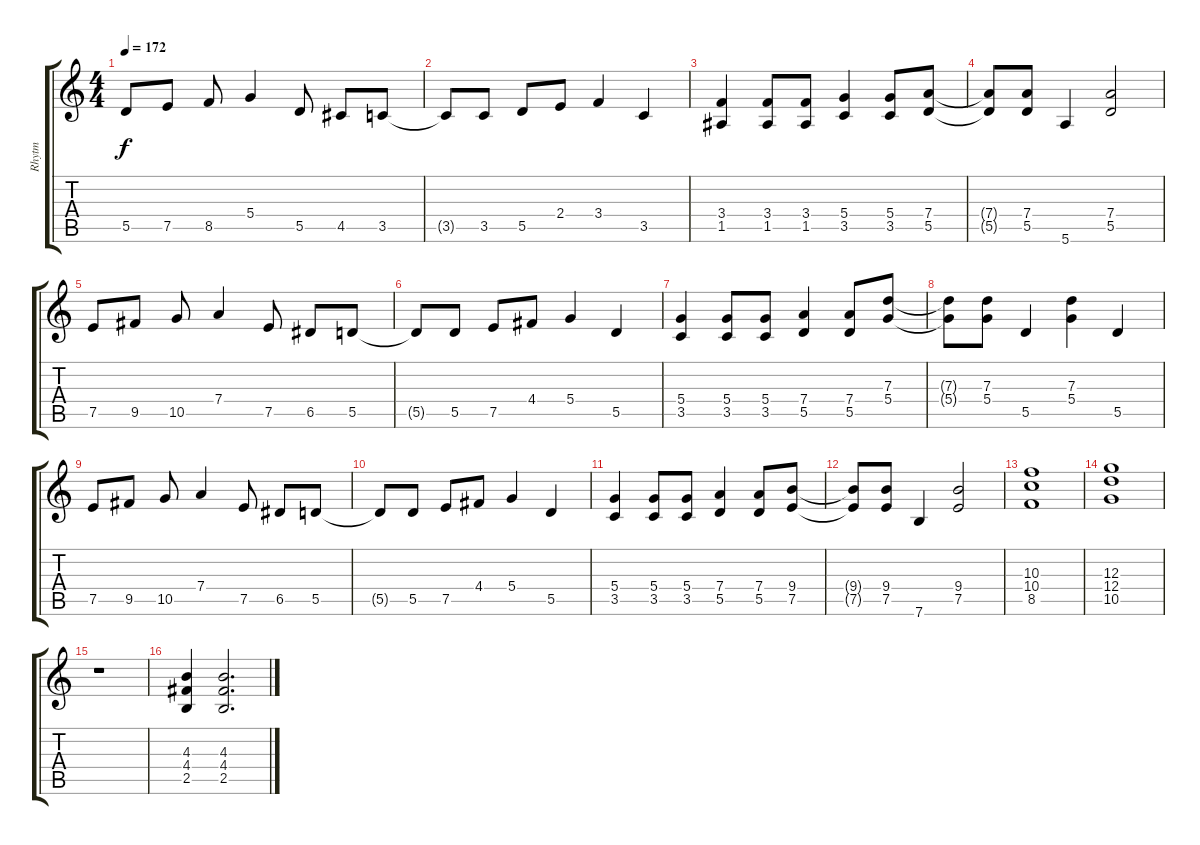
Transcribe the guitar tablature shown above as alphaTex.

\track ("Rhytm" "Rhytm") {instrument distortionguitar}
\staff {score tabs}
\tuning (E4 B3 G3 D3 A2 E2) {hide}
\ts (4 4)
\tempo 172
\clef g2
\ks c
5.5.8{dy f} 7.5.8 8.5.8 5.4.4 5.5.8 4.5.8 3.5.8 |
3.5{t}.8 3.5.8 5.5.8 2.4.8 3.4.4 3.5.4 |
(3.4 1.5).4 (3.4 1.5).8 (3.4 1.5).8 (5.4 3.5).4 (5.4 3.5).8 (7.4 5.5).8 |
(7.4{t} 5.5{t}).8 (7.4 5.5).8 5.6.4 (7.4 5.5).2 |
7.5.8 9.5.8 10.5.8 7.4.4 7.5.8 6.5.8 5.5.8 |
5.5{t}.8 5.5.8 7.5.8 4.4.8 5.4.4 5.5.4 |
(5.4 3.5).4 (5.4 3.5).8 (5.4 3.5).8 (7.4 5.5).4 (7.4 5.5).8 (7.3 5.4).8 |
(7.3{t} 5.4{t}).8 (7.3 5.4).8 5.5.4 (7.3 5.4).4 5.5.4 |
7.5.8 9.5.8 10.5.8 7.4.4 7.5.8 6.5.8 5.5.8 |
5.5{t}.8 5.5.8 7.5.8 4.4.8 5.4.4 5.5.4 |
(5.4 3.5).4 (5.4 3.5).8 (5.4 3.5).8 (7.4 5.5).4 (7.4 5.5).8 (9.4 7.5).8 |
(9.4{t} 7.5{t}).8 (9.4 7.5).8 7.6.4 (9.4 7.5).2 |
(10.3 10.4 8.5).1 |
(12.3 12.4 10.5).1 |
r.1 |
(4.3 4.4 2.5).4 (4.3 4.4 2.5).2{d}
